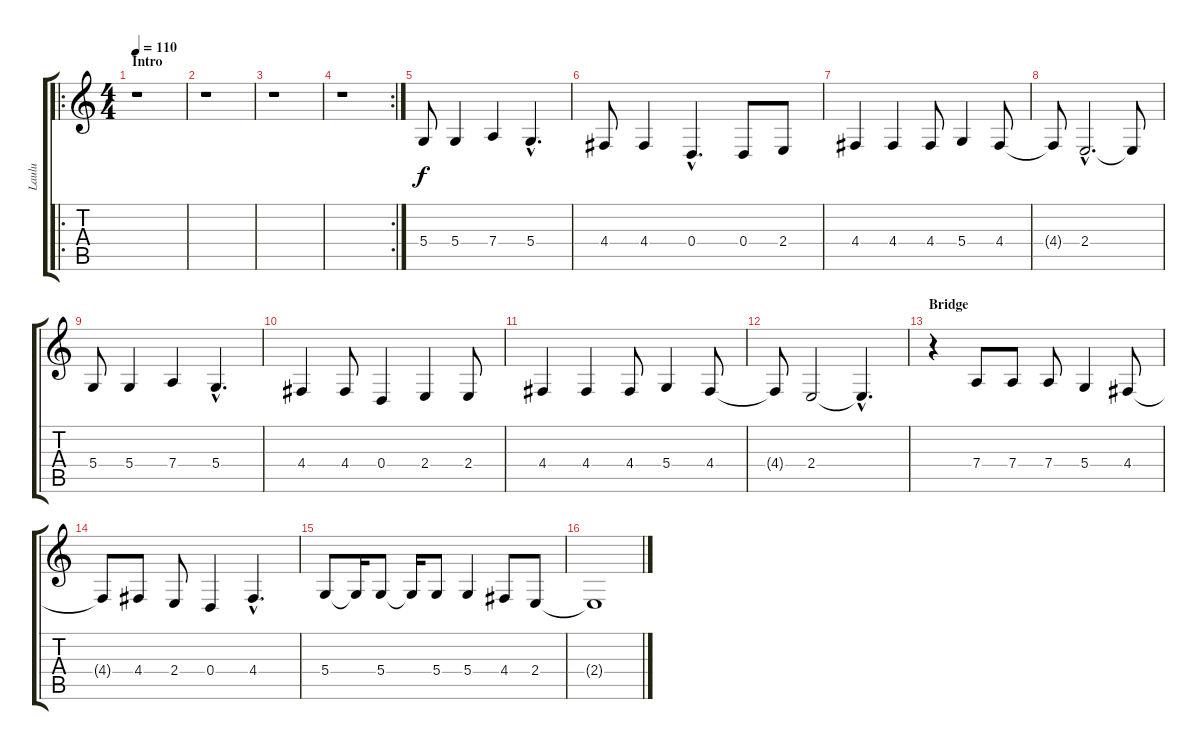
\track ("Laulu" "Laulu") {instrument cello}
\staff {score tabs}
\tuning (E4 B3 G3 D3 A2 E2) {hide}
\ro
\ts (4 4)
\section ("" "Intro")
\tempo 110
\clef g2
\ks c
r.1{dy f instrument cello} |
r.1 |
r.1 |
\rc 2
r.1 |
5.4.8 5.4.4 7.4.4 5.4{hac}.4{d} |
4.4.8 4.4.4 0.4{hac}.4{d} 0.4.8 2.4.8 |
4.4.4 4.4.4 4.4.8 5.4.4 4.4.8 |
4.4{t}.8 2.4{hac}.2{d} 2.4{t}.8 |
5.4.8 5.4.4 7.4.4 5.4{hac}.4{d} |
4.4.4 4.4.8 0.4.4 2.4.4 2.4.8 |
4.4.4 4.4.4 4.4.8 5.4.4 4.4.8 |
4.4{t}.8 2.4.2 2.4{hac t}.4{d} |
\section ("" "Bridge")
r.4 7.4.8 7.4.8 7.4.8 5.4.4 4.4.8 |
4.4{t}.8 4.4.8 2.4.8 0.4.4 4.4{hac}.4{d} |
5.4.8 5.4{t}.16 5.4.8 5.4{t}.16 5.4.8 5.4.4 4.4.8 2.4.8 |
2.4{t}.1
